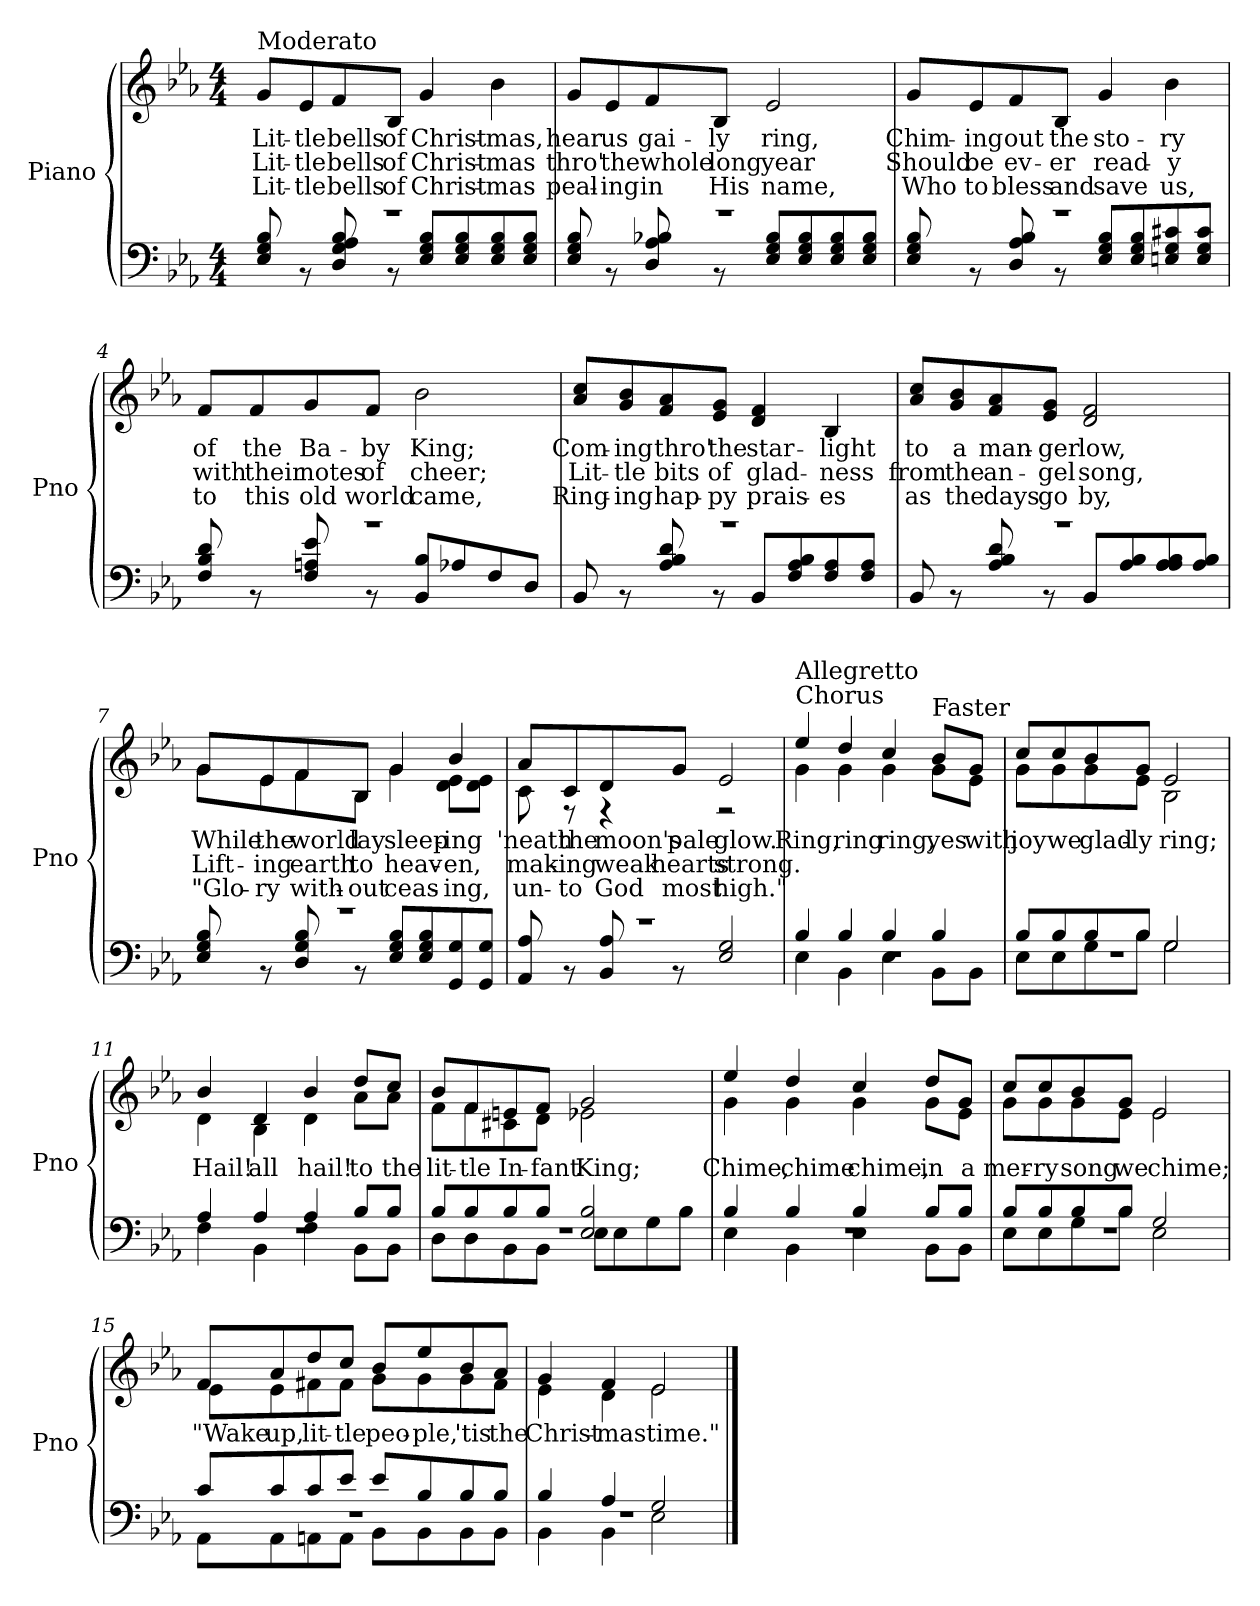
**kern	**kern	**text	**text	**text
*part1	*part1	*part1	*part1	*part1
*staff2	*staff1	*staff1	*staff1	*staff1
*I"Piano	*	*	*	*
*I'Pno	*	*	*	*
*clefF4	*clefG2	*	*	*
*k[b-e-a-]	*k[b-e-a-]	*	*	*
*E-:	*E-:	*	*	*
*M4/4	*M4/4	*	*	*
=1	=1	=1	=1	=1
.	64qg/yy	1.	2.	3.
*^	*	*	*	*
!	!	!LO:TX:a:t=Moderato	!	!	!
1r	8E-/ 8G/ 8B-/	8g/L	Lit-	Lit-	Lit-
.	8r	8e-/	tle	tle	tle
.	8D/ 8G/ 8A-/ 8B-/	8f/	bells	bells	bells
.	8r	8B-/J	of	of	of
.	8E-/ 8G/ 8B-/L	4g/	Christ-	Christ-	Christ-
.	8E-/ 8G/ 8B-/	.	.	.	.
.	8E-/ 8G/ 8B-/	4b-\	mas,	mas	mas
.	8E-/ 8G/ 8B-/J	.	.	.	.
!!LO:LB:g=z
=2	=2	=2	=2	=2	=2
1r	8E-/ 8G/ 8B-/	8g/L	hear	thro'	peal-
.	8r	8e-/	us	the	ing
.	8D/ 8A-/ 8B-X/	8f/	gai-	whole	in
.	8r	8B-/J	ly	long	His
.	8E-/ 8G/ 8B-/L	2e-/	ring,	year	name,
.	8E-/ 8G/ 8B-/	.	.	.	.
.	8E-/ 8G/ 8B-/	.	.	.	.
.	8E-/ 8G/ 8B-/J	.	.	.	.
!!LO:LB:g=z
=3	=3	=3	=3	=3	=3
1r	8E-/ 8G/ 8B-/	8g/L	Chim-	Should	Who
.	8r	8e-/	ing	be	to
.	8D/ 8A-/ 8B-/	8f/	out	ev-	bless
.	8r	8B-/J	the	er	and
.	8E-/ 8G/ 8B-/L	4g/	sto-	read-	save
.	8E-/ 8G/ 8B-/	.	.	.	.
.	8En/ 8G/ 8c#X/	4b-\	ry	y	us,
.	8E/ 8G/ 8c#/J	.	.	.	.
!!LO:PB:g=z
=4	=4	=4	=4	=4	=4
1r	8F/ 8B-/ 8d/	8f/L	of	with	to
.	8r	8f/	the	their	this
.	8F/ 8An/ 8e-/	8g/	Ba-	notes	old
.	8r	8f/J	by	of	world
.	8BB-/ 8B-/L	2b-\	King;	cheer;	came,
.	8A-X/	.	.	.	.
.	8F/	.	.	.	.
.	8D/J	.	.	.	.
!!LO:LB:g=z
=5	=5	=5	=5	=5	=5
1r	8BB-/	8a-/ 8cc/L	Com-	Lit-	Ring-
.	8r	8g/ 8b-/	ing	tle	ing
.	8A-/ 8B-/ 8d/	8f/ 8a-/	thro'	bits	hap-
.	8r	8e-/ 8g/J	the	of	py
.	8BB-/L	4d/ 4f/	star-	glad-	prais-
.	8F/ 8A-/ 8B-/	.	.	.	.
.	8F/ 8A-/	4B-/	light	ness	es
.	8F/ 8A-/J	.	.	.	.
=6	=6	=6	=6	=6	=6
1r	8BB-/	8a-/ 8cc/L	to	from	as
.	8r	8g/ 8b-/	a	the	the
.	8A-/ 8B-/ 8d/	8f/ 8a-/	man-	an-	days
.	8r	8e-/ 8g/J	ger	gel	go
.	8BB-/L	2d/ 2f/	low,	song,	by,
.	8A-/ 8B-/	.	.	.	.
.	8A-/ 8A-/ 8A-/ 8B-/	.	.	.	.
.	8A-/ 8B-/J	.	.	.	.
!!LO:LB:g=z
=7	=7	=7	=7	=7	=7
*	*	*^	*	*	*
1r	8E-/ 8G/ 8B-/	8g/L	8g\L	While	Lift-	"Glo-
.	8r	8e-/	8e-\	the	ing	ry
.	8D/ 8G/ 8B-/	8f/	8f\	world	earth	with-
.	8r	8B-/J	8B-\J	lay	to	out
.	8E-/ 8G/ 8B-/L	4g/	4g\	sleep-	heav-	ceas-
.	8E-/ 8G/ 8B-/	.	.	.	.	.
.	8GG/ 8G/	4b-/	8d\ 8e-\L	ing	en,	ing,
.	8GG/ 8G/J	.	8d\ 8e-\J	.	.	.
!!LO:LB:g=z	!!
=8	=8	=8	=8	=8	=8	=8
1r	8AA-/ 8A-/	8a-/L	8c\	'neath	mak-	un-
.	8r	8c/	8r	the	ing	to
.	8BB-/ 8A-/	8d/	4r	moon's	weak	God
.	8r	8g/J	.	pale	hearts	most
.	2E-/ 2G/	2e-/	2r	glow.	strong.	high."
=9	=9	=9	=9	=9	=9	=9
*	*^	*	*	*	*	*
!	!	!	!LO:TX:a:t=Chorus	!	!	!	!
!	!	!	!LO:TX:a:t=Allegretto	!	!	!	!
1r	4B-/	4E-\	4ee-/	4g\	Ring,	.	.
.	4B-/	4BB-\	4dd/	4g\	ring	.	.
.	4B-/	4E-\	4cc/	4g\	ring,	.	.
!	!	!	!LO:TX:a:t=Faster	!	!	!	!
.	4B-/	8BB-\L	8b-/L	8g\L	yes	.	.
.	.	8BB-\J	8g/J	8e-\J	with	.	.
!!LO:PB:g=z	!!
=10	=10	=10	=10	=10	=10	=10	=10
1r	8B-/L	8E-\L	8cc/L	8g\L	joy	.	.
.	8B-/	8E-\	8cc/	8g\	we	.	.
.	8B-/	8G\	8b-/	8g\	glad-	.	.
.	8B-/J	8B-\J	8g/J	8e-\J	ly	.	.
.	2G/	2G\	2e-/	2B-\	ring;	.	.
=11	=11	=11	=11	=11	=11	=11	=11
1r	4A-/	4F\	4b-/	4d\	Hail!	.	.
.	4A-/	4BB-\	4d/	4B-\	all	.	.
.	4A-/	4F\	4b-/	4d\	hail!	.	.
.	8B-/L	8BB-\L	8dd/L	8a-\L	to	.	.
.	8B-/J	8BB-\J	8cc/J	8a-\J	the	.	.
!!LO:LB:g=z	!!
=12	=12	=12	=12	=12	=12	=12	=12
1r	8B-/L	8D\L	8b-/L	8f\L	lit-	.	.
.	8B-/	8D\	8f/	8f\	tle	.	.
.	8B-/	8BB-\	8en/	8c#X\	In-	.	.
.	8B-/J	8BB-\J	8f/J	8d\J	fant	.	.
.	2E-/ 2B-/	8E-\L	2g/	2e-X\	King;	.	.
.	.	8E-\	.	.	.	.	.
.	.	8G\	.	.	.	.	.
.	.	8B-\J	.	.	.	.	.
=13	=13	=13	=13	=13	=13	=13	=13
1r	4B-/	4E-\	4ee-/	4g\	Chime,	.	.
.	4B-/	4BB-\	4dd/	4g\	chime	.	.
.	4B-/	4E-\	4cc/	4g\	chime,	.	.
.	8B-/L	8BB-\L	8dd/L	8g\L	in	.	.
.	8B-/J	8BB-\J	8g/J	8e-\J	a	.	.
!!LO:LB:g=z	!!
=14	=14	=14	=14	=14	=14	=14	=14
1r	8B-/L	8E-\L	8cc/L	8g\L	mer-	.	.
.	8B-/	8E-\	8cc/	8g\	ry	.	.
.	8B-/	8G\	8b-/	8g\	song	.	.
.	8B-/J	8B-\J	8g/J	8e-\J	we	.	.
.	2G/	2E-\	2e-/	2e-\	chime;	.	.
=15	=15	=15	=15	=15	=15	=15	=15
1r	8c/L	8AA-\L	8f/L	8e-\L	"Wake	.	.
.	8c/	8AA-\	8a-/	8e-\	up,	.	.
.	8c/	8AAn\	8dd/	8f#X\	lit-	.	.
.	8e-/J	8AA\J	8cc/J	8f#\J	tle	.	.
.	8e-/L	8BB-\L	8b-/L	8g\L	peo-	.	.
.	8B-/	8BB-\	8ee-/	8g\	ple,	.	.
.	8B-/	8BB-\	8b-/	8g\	'tis	.	.
.	8B-/J	8BB-\J	8a-/J	8f#\J	the	.	.
!!LO:LB:g=z	!!
=16	=16	=16	=16	=16	=16	=16	=16
1r	4B-/	4BB-\	4g/	4e-\	Christ-	.	.
.	4A-/	4BB-\	4f/	4d\	mas	.	.
.	2G/	2E-\	2e-/	2e-\	time."	.	.
*v	*v	*v	*	*	*	*	*
*	*v	*v	*	*	*
==	==	==	==	==
*-	*-	*-	*-	*-
